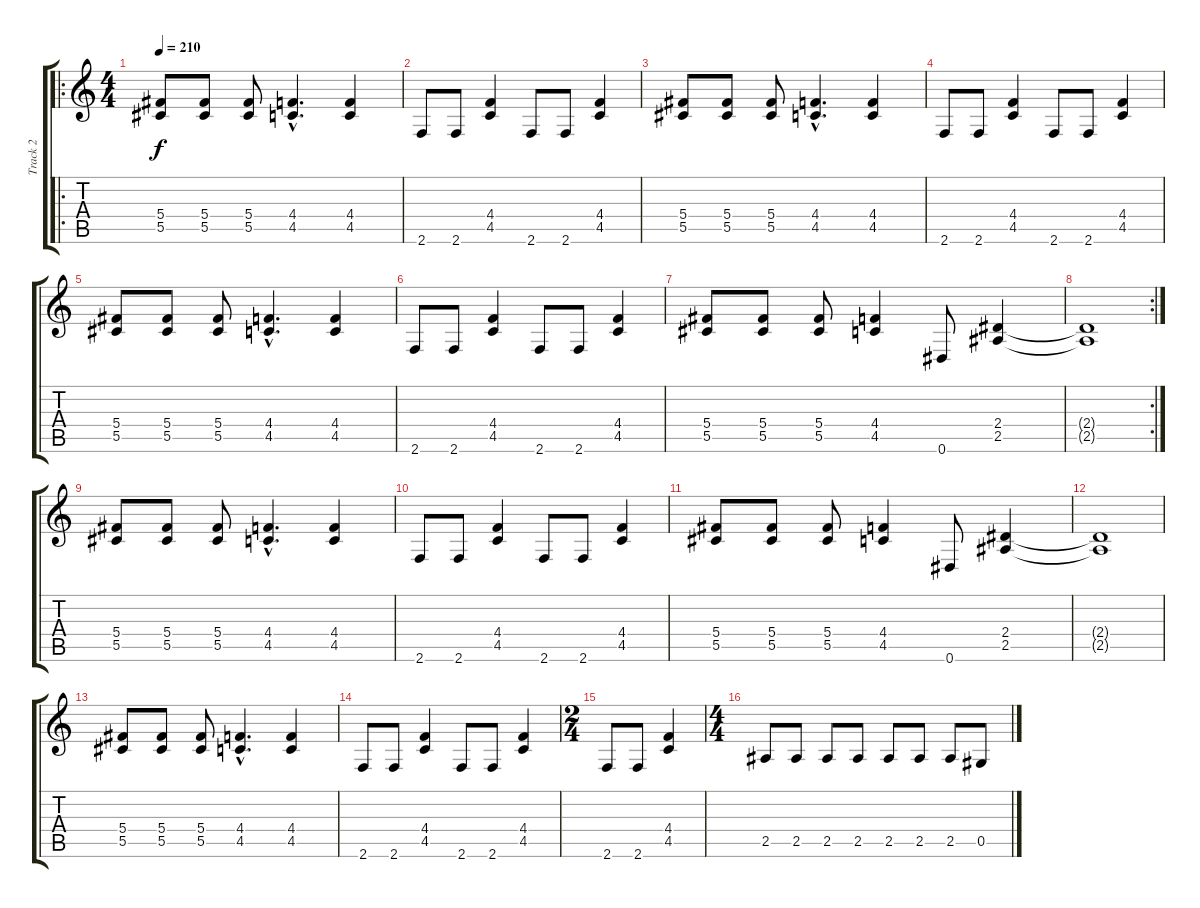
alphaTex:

\track ("Track 2" "Track 2") {instrument distortionguitar}
\staff {score tabs}
\tuning (Eb4 Bb3 Gb3 Db3 Ab2 Eb2) {hide}
\ro
\ts (4 4)
\tempo 210
\clef g2
\ks c
(5.4 5.5).8{dy f} (5.4 5.5).8 (5.4 5.5).8 (4.4{hac} 4.5{hac}).4{d} (4.4 4.5).4 |
2.6.8 2.6.8 (4.4 4.5).4 2.6.8 2.6.8 (4.4 4.5).4 |
(5.4 5.5).8 (5.4 5.5).8 (5.4 5.5).8 (4.4{hac} 4.5{hac}).4{d} (4.4 4.5).4 |
2.6.8 2.6.8 (4.4 4.5).4 2.6.8 2.6.8 (4.4 4.5).4 |
(5.4 5.5).8 (5.4 5.5).8 (5.4 5.5).8 (4.4{hac} 4.5{hac}).4{d} (4.4 4.5).4 |
2.6.8 2.6.8 (4.4 4.5).4 2.6.8 2.6.8 (4.4 4.5).4 |
(5.4 5.5).8 (5.4 5.5).8 (5.4 5.5).8 (4.4 4.5).4 0.6.8 (2.4 2.5).4 |
\rc 2
(2.4{t} 2.5{t}).1 |
(5.4 5.5).8 (5.4 5.5).8 (5.4 5.5).8 (4.4{hac} 4.5{hac}).4{d} (4.4 4.5).4 |
2.6.8 2.6.8 (4.4 4.5).4 2.6.8 2.6.8 (4.4 4.5).4 |
(5.4 5.5).8 (5.4 5.5).8 (5.4 5.5).8 (4.4 4.5).4 0.6.8 (2.4 2.5).4 |
(2.4{t} 2.5{t}).1 |
(5.4 5.5).8 (5.4 5.5).8 (5.4 5.5).8 (4.4{hac} 4.5{hac}).4{d} (4.4 4.5).4 |
2.6.8 2.6.8 (4.4 4.5).4 2.6.8 2.6.8 (4.4 4.5).4 |
\ts (2 4)
2.6.8 2.6.8 (4.4 4.5).4 |
\ts (4 4)
2.5.8 2.5.8 2.5.8 2.5.8 2.5.8 2.5.8 2.5.8 0.5.8
